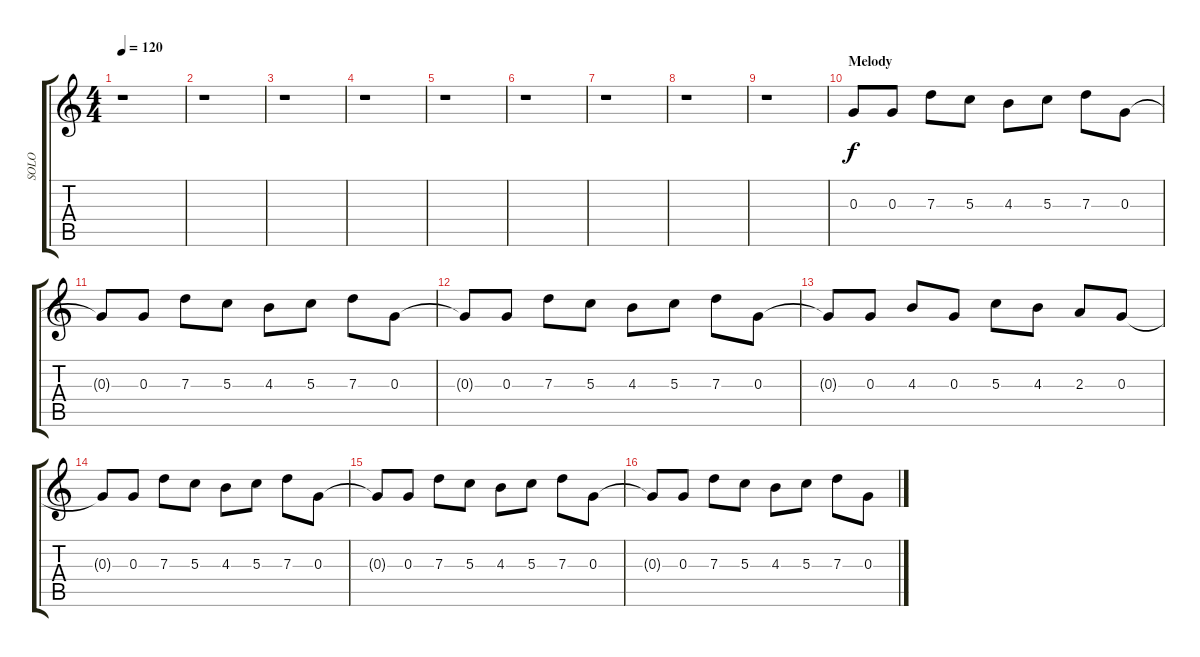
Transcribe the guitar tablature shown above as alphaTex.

\track ("SOLO" "SOLO") {instrument overdrivenguitar}
\staff {score tabs}
\tuning (E4 B3 G3 D3 A2 E2) {hide}
\ts (4 4)
\tempo 120
\clef g2
\ks c
r.1{dy f} |
r.1 |
r.1 |
r.1 |
r.1 |
r.1 |
r.1 |
r.1 |
r.1 |
\section ("" "Melody")
0.3.8 0.3.8 7.3.8 5.3.8 4.3.8 5.3.8 7.3.8 0.3.8 |
0.3{t}.8 0.3.8 7.3.8 5.3.8 4.3.8 5.3.8 7.3.8 0.3.8 |
0.3{t}.8 0.3.8 7.3.8 5.3.8 4.3.8 5.3.8 7.3.8 0.3.8 |
0.3{t}.8 0.3.8 4.3.8 0.3.8 5.3.8 4.3.8 2.3.8 0.3.8 |
0.3{t}.8 0.3.8 7.3.8 5.3.8 4.3.8 5.3.8 7.3.8 0.3.8 |
0.3{t}.8 0.3.8 7.3.8 5.3.8 4.3.8 5.3.8 7.3.8 0.3.8 |
0.3{t}.8 0.3.8 7.3.8 5.3.8 4.3.8 5.3.8 7.3.8 0.3.8
